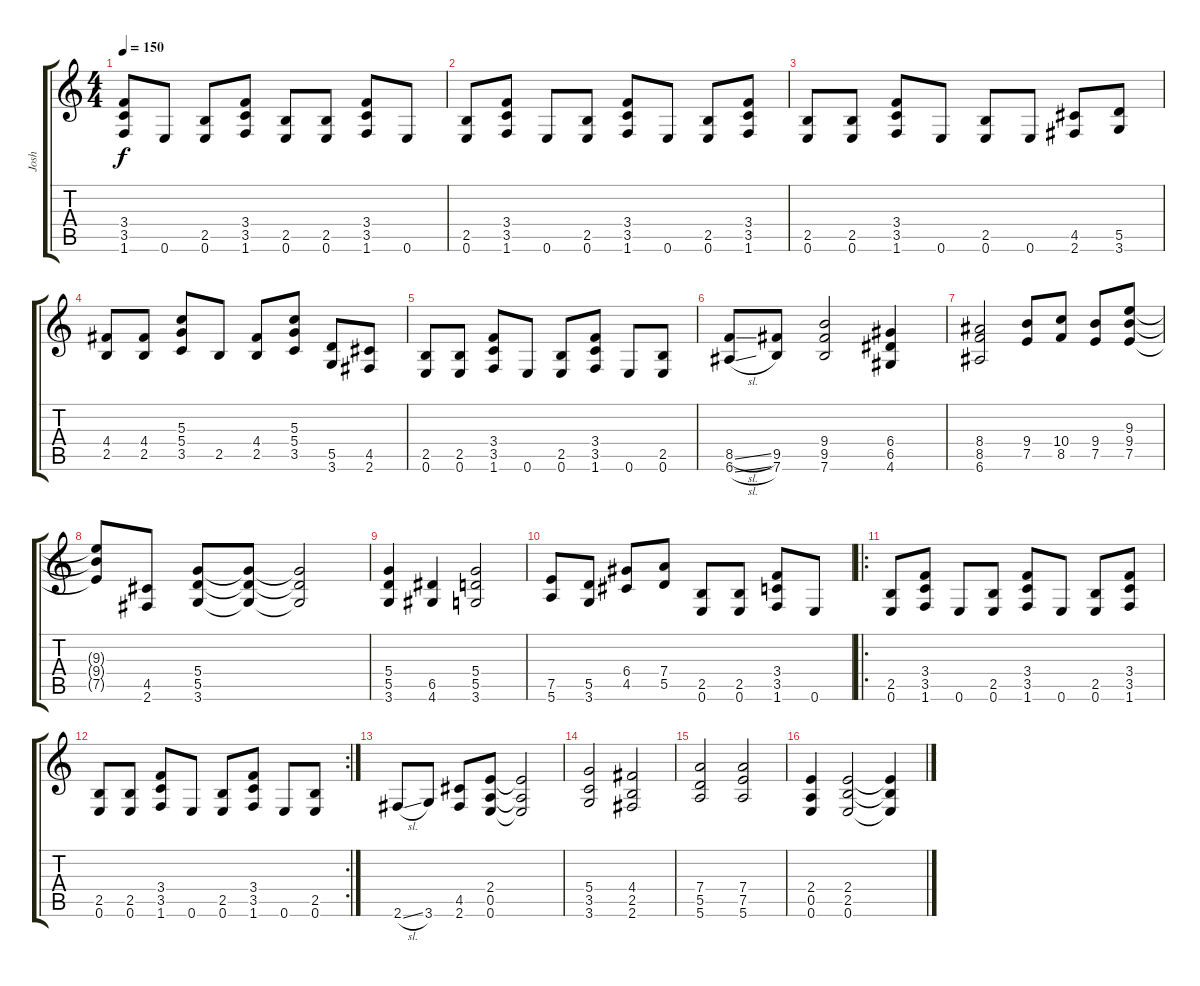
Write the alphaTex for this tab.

\track ("Josh" "Josh") {instrument distortionguitar}
\staff {score tabs}
\tuning (E4 B3 G3 D3 A2 E2) {hide}
\ts (4 4)
\tempo 150
\clef g2
\ks c
(3.4 3.5 1.6).8{dy f} 0.6.8 (2.5 0.6).8 (3.4 3.5 1.6).8 (2.5 0.6).8 (2.5 0.6).8 (3.4 3.5 1.6).8 0.6.8 |
(2.5 0.6).8 (3.4 3.5 1.6).8 0.6.8 (2.5 0.6).8 (3.4 3.5 1.6).8 0.6.8 (2.5 0.6).8 (3.4 3.5 1.6).8 |
(2.5 0.6).8 (2.5 0.6).8 (3.4 3.5 1.6).8 0.6.8 (2.5 0.6).8 0.6.8 (4.5 2.6).8 (5.5 3.6).8 |
(4.4 2.5).8 (4.4 2.5).8 (5.3 5.4 3.5).8 2.5.8 (4.4 2.5).8 (5.3 5.4 3.5).8 (5.5 3.6).8 (4.5 2.6).8 |
(2.5 0.6).8 (2.5 0.6).8 (3.4 3.5 1.6).8 0.6.8 (2.5 0.6).8 (3.4 3.5 1.6).8 0.6.8 (2.5 0.6).8 |
(8.5{sl} 6.6{sl}).8 (9.5 7.6).8 (9.4 9.5 7.6).2 (6.4 6.5 4.6).4 |
(8.4 8.5 6.6).2 (9.4 7.5).8 (10.4 8.5).8 (9.4 7.5).8 (9.3 9.4 7.5).8 |
(9.3{t} 9.4{t} 7.5{t}).8 (4.5 2.6).8 (5.4 5.5 3.6).8 (5.4{t} 5.5{t} 3.6{t}).8 (5.4{t} 5.5{t} 3.6{t}).2 |
(5.4 5.5 3.6).4 (6.5 4.6).4 (5.4 5.5 3.6).2 |
(7.5 5.6).8 (5.5 3.6).8 (6.4 4.5).8 (7.4 5.5).8 (2.5 0.6).8 (2.5 0.6).8 (3.4 3.5 1.6).8 0.6.8 |
\ro
(2.5 0.6).8 (3.4 3.5 1.6).8 0.6.8 (2.5 0.6).8 (3.4 3.5 1.6).8 0.6.8 (2.5 0.6).8 (3.4 3.5 1.6).8 |
\rc 2
(2.5 0.6).8 (2.5 0.6).8 (3.4 3.5 1.6).8 0.6.8 (2.5 0.6).8 (3.4 3.5 1.6).8 0.6.8 (2.5 0.6).8 |
2.6{sl}.8 3.6.8 (4.5 2.6).8 (2.4 0.5 0.6).8 (2.4{t} 0.5{t} 0.6{t}).2 |
(5.4 3.5 3.6).2 (4.4 2.5 2.6).2 |
(7.4 5.5 5.6).2 (7.4 7.5 5.6).2 |
(2.4 0.5 0.6).4 (2.4 2.5 0.6).2 (2.4{t} 2.5{t} 0.6{t}).4
